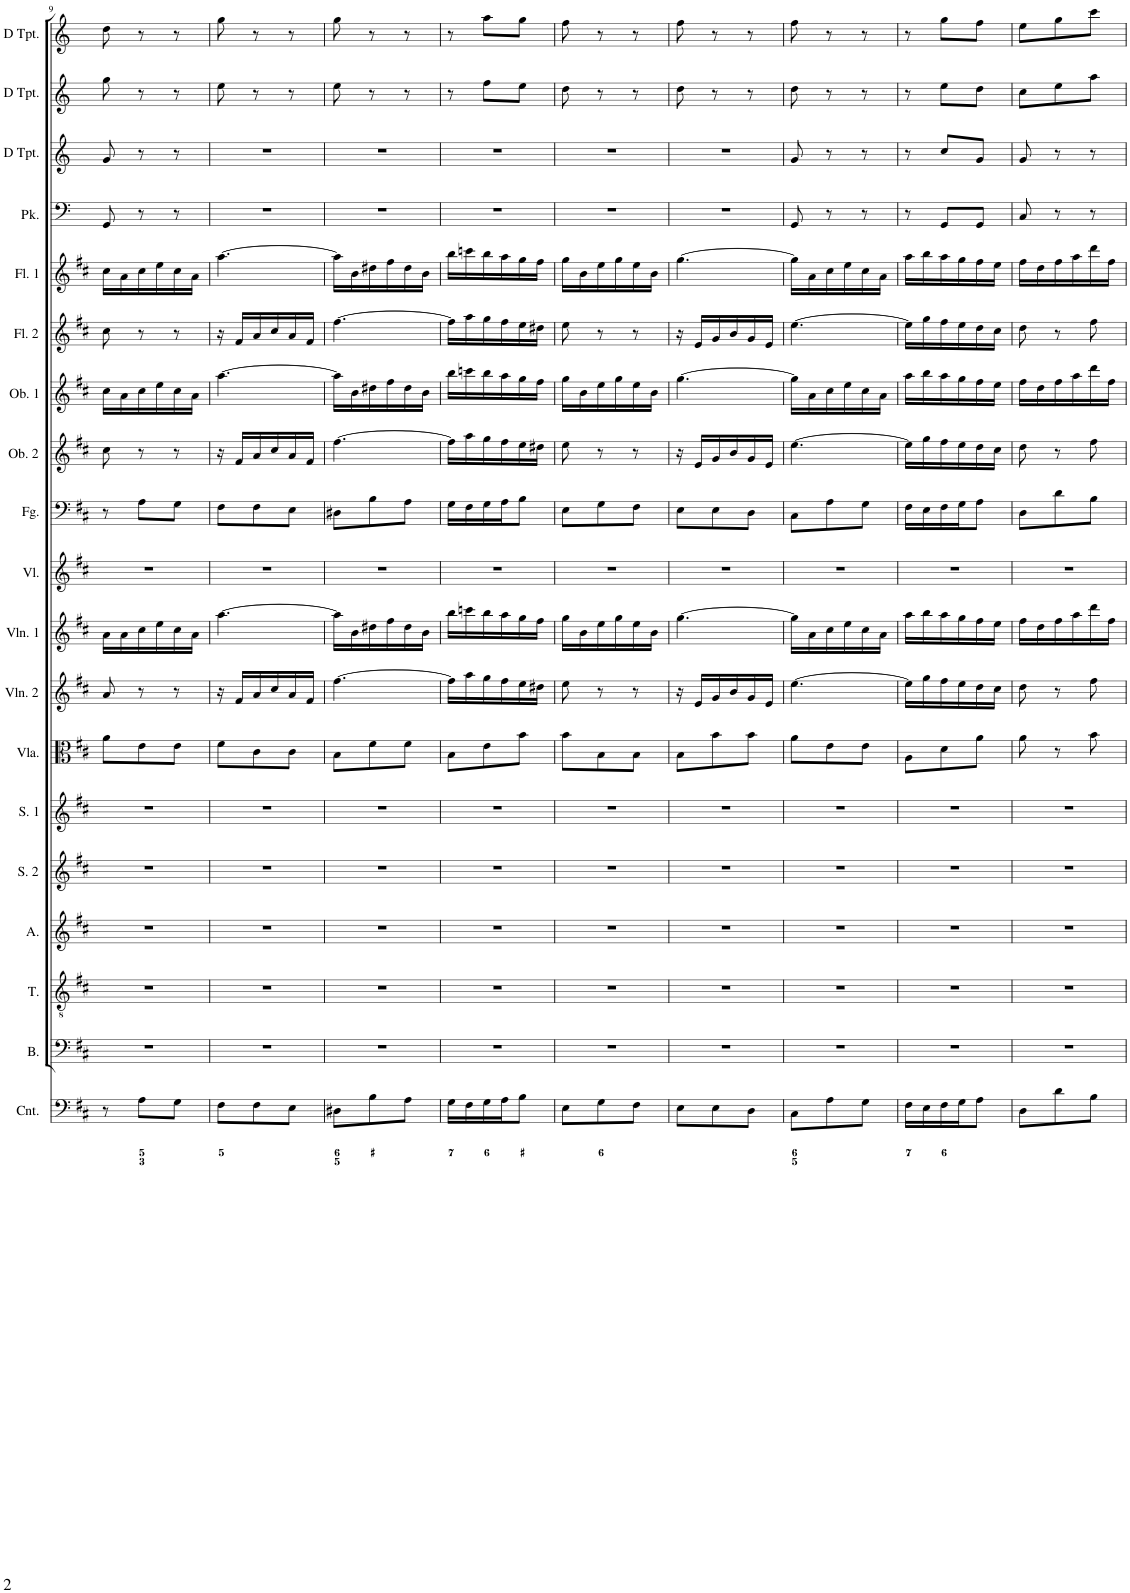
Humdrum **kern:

**kern	**kern	**kern	**kern	**kern	**kern	**kern	**kern	**kern	**kern	**kern	**kern	**kern	**kern	**kern	**kern	**kern	**kern	**kern
*part19	*part18	*part17	*part16	*part15	*part14	*part13	*part12	*part11	*part10	*part9	*part8	*part7	*part6	*part5	*part4	*part3	*part2	*part1
*staff19	*staff18	*staff17	*staff16	*staff15	*staff14	*staff13	*staff12	*staff11	*staff10	*staff9	*staff8	*staff7	*staff6	*staff5	*staff4	*staff3	*staff2	*staff1
*I"Continuo	*I"Basso	*I"Tenore	*I"Alto	*I"Soprano 2	*I"Soprano 1	*I"Viola	*I"Violino 2	*I"Violino 1	*I"Violino solo	*I"Fagotti	*I"Oboe d'amore 2	*I"Oboe d'amore 1	*I"Flauto traverso 2	*I"Flauto traverso 1	*I"Pauke	*I"D Trompete	*I"D Trompete	*I"D Trompete
*I'Cnt.	*I'B.	*I'T.	*I'A.	*I'S. 2	*I'S. 1	*I'Vla.	*I'Vln. 2	*I'Vln. 1	*I'Vl.	*I'Fg.	*I'Ob. 2	*I'Ob. 1	*I'Fl. 2	*I'Fl. 1	*I'Pk.	*I'D Tpt.	*I'D Tpt.	*I'D Tpt.
!!LO:PB:g=z
*clefF4	*clefF4	*clefGv2	*clefG2	*clefG2	*clefG2	*clefC3	*clefG2	*clefG2	*clefG2	*clefF4	*clefG2	*clefG2	*clefG2	*clefG2	*clefF4	*clefG2	*clefG2	*clefG2
*	*	*	*	*	*	*	*	*	*	*	*	*	*	*	*Trd-1c-2	*Trd-1c-2	*Trd-1c-2	*Trd-1c-2
*k[f#c#]	*k[f#c#]	*k[f#c#]	*k[f#c#]	*k[f#c#]	*k[f#c#]	*k[f#c#]	*k[f#c#]	*k[f#c#]	*k[f#c#]	*k[f#c#]	*k[f#c#]	*k[f#c#]	*k[f#c#]	*k[f#c#]	*k[]	*k[]	*k[]	*k[]
*M3/8	*M3/8	*M3/8	*M3/8	*M3/8	*M3/8	*M3/8	*M3/8	*M3/8	*M3/8	*M3/8	*M3/8	*M3/8	*M3/8	*M3/8	*M3/8	*M3/8	*M3/8	*M3/8
=9	=9	=9	=9	=9	=9	=9	=9	=9	=9	=9	=9	=9	=9	=9	=9	=9	=9	=9
8r	4.r	4.r	4.r	4.r	4.r	8a\L	8a/	16a\LL	4.r	8r	8cc#\	16cc#\LL	8cc#\	16cc#\LL	8GG/	8g/	8gg\	8dd\
.	.	.	.	.	.	.	.	16a\	.	.	.	16a\	.	16a\	.	.	.	.
8A\L	.	.	.	.	.	8e\	8r	16cc#\	.	8A\L	8r	16cc#\	8r	16cc#\	8r	8r	8r	8r
.	.	.	.	.	.	.	.	16ee\	.	.	.	16ee\	.	16ee\	.	.	.	.
8G\J	.	.	.	.	.	8e\J	8r	16cc#\	.	8G\J	8r	16cc#\	8r	16cc#\	8r	8r	8r	8r
.	.	.	.	.	.	.	.	16a\JJ	.	.	.	16a\JJ	.	16a\JJ	.	.	.	.
=10	=10	=10	=10	=10	=10	=10	=10	=10	=10	=10	=10	=10	=10	=10	=10	=10	=10	=10
8F#\L	4.r	4.r	4.r	4.r	4.r	8f#\L	16r	[4.aa\	4.r	8F#\L	16r	[4.aa\	16r	[4.aa\	4.r	4.r	8ee\	8gg\
.	.	.	.	.	.	.	16f#/LL	.	.	.	16f#/LL	.	16f#/LL	.	.	.	.	.
8F#\	.	.	.	.	.	8c#\	16a/	.	.	8F#\	16a/	.	16a/	.	.	.	8r	8r
.	.	.	.	.	.	.	16cc#/	.	.	.	16cc#/	.	16cc#/	.	.	.	.	.
8E\J	.	.	.	.	.	8c#\J	16a/	.	.	8E\J	16a/	.	16a/	.	.	.	8r	8r
.	.	.	.	.	.	.	16f#/JJ	.	.	.	16f#/JJ	.	16f#/JJ	.	.	.	.	.
=11	=11	=11	=11	=11	=11	=11	=11	=11	=11	=11	=11	=11	=11	=11	=11	=11	=11	=11
8D#X\L	4.r	4.r	4.r	4.r	4.r	8B\L	[4.ff#\	16aa\LL]	4.r	8D#X\L	[4.ff#\	16aa\LL]	[4.ff#\	16aa\LL]	4.r	4.r	8ee\	8gg\
.	.	.	.	.	.	.	.	16b\	.	.	.	16b\	.	16b\	.	.	.	.
8B\	.	.	.	.	.	8f#\	.	16dd#X\	.	8B\	.	16dd#X\	.	16dd#X\	.	.	8r	8r
.	.	.	.	.	.	.	.	16ff#\	.	.	.	16ff#\	.	16ff#\	.	.	.	.
8A\J	.	.	.	.	.	8f#\J	.	16dd#\	.	8A\J	.	16dd#\	.	16dd#\	.	.	8r	8r
.	.	.	.	.	.	.	.	16b\JJ	.	.	.	16b\JJ	.	16b\JJ	.	.	.	.
=12	=12	=12	=12	=12	=12	=12	=12	=12	=12	=12	=12	=12	=12	=12	=12	=12	=12	=12
16G\LL	4.r	4.r	4.r	4.r	4.r	8B\L	16ff#\LL]	16bb\LL	4.r	16G\LL	16ff#\LL]	16bb\LL	16ff#\LL]	16bb\LL	4.r	4.r	8r	8r
16F#\	.	.	.	.	.	.	16aa\	16cccn\	.	16F#\	16aa\	16cccn\	16aa\	16cccn\	.	.	.	.
16G\	.	.	.	.	.	8e\	16gg\	16bb\	.	16G\	16gg\	16bb\	16gg\	16bb\	.	.	8ff\L	8aa\L
16A\J	.	.	.	.	.	.	16ff#\	16aa\	.	16A\J	16ff#\	16aa\	16ff#\	16aa\	.	.	.	.
8B\J	.	.	.	.	.	8b\J	16ee\	16gg\	.	8B\J	16ee\	16gg\	16ee\	16gg\	.	.	8ee\J	8gg\J
.	.	.	.	.	.	.	16dd#X\JJ	16ff#\JJ	.	.	16dd#X\JJ	16ff#\JJ	16dd#X\JJ	16ff#\JJ	.	.	.	.
=13	=13	=13	=13	=13	=13	=13	=13	=13	=13	=13	=13	=13	=13	=13	=13	=13	=13	=13
8E\L	4.r	4.r	4.r	4.r	4.r	8b\L	8ee\	16gg\LL	4.r	8E\L	8ee\	16gg\LL	8ee\	16gg\LL	4.r	4.r	8dd\	8ff\
.	.	.	.	.	.	.	.	16b\	.	.	.	16b\	.	16b\	.	.	.	.
8G\	.	.	.	.	.	8B\	8r	16ee\	.	8G\	8r	16ee\	8r	16ee\	.	.	8r	8r
.	.	.	.	.	.	.	.	16gg\	.	.	.	16gg\	.	16gg\	.	.	.	.
8F#\J	.	.	.	.	.	8B\J	8r	16ee\	.	8F#\J	8r	16ee\	8r	16ee\	.	.	8r	8r
.	.	.	.	.	.	.	.	16b\JJ	.	.	.	16b\JJ	.	16b\JJ	.	.	.	.
=14	=14	=14	=14	=14	=14	=14	=14	=14	=14	=14	=14	=14	=14	=14	=14	=14	=14	=14
8E\L	4.r	4.r	4.r	4.r	4.r	8B\L	16r	[4.gg\	4.r	8E\L	16r	[4.gg\	16r	[4.gg\	4.r	4.r	8dd\	8ff\
.	.	.	.	.	.	.	16e/LL	.	.	.	16e/LL	.	16e/LL	.	.	.	.	.
8E\	.	.	.	.	.	8b\	16g/	.	.	8E\	16g/	.	16g/	.	.	.	8r	8r
.	.	.	.	.	.	.	16b/	.	.	.	16b/	.	16b/	.	.	.	.	.
8D\J	.	.	.	.	.	8b\J	16g/	.	.	8D\J	16g/	.	16g/	.	.	.	8r	8r
.	.	.	.	.	.	.	16e/JJ	.	.	.	16e/JJ	.	16e/JJ	.	.	.	.	.
=15	=15	=15	=15	=15	=15	=15	=15	=15	=15	=15	=15	=15	=15	=15	=15	=15	=15	=15
8C#\L	4.r	4.r	4.r	4.r	4.r	8a\L	[4.ee\	16gg\LL]	4.r	8C#\L	[4.ee\	16gg\LL]	[4.ee\	16gg\LL]	8GG/	8g/	8dd\	8ff\
.	.	.	.	.	.	.	.	16a\	.	.	.	16a\	.	16a\	.	.	.	.
8A\	.	.	.	.	.	8e\	.	16cc#\	.	8A\	.	16cc#\	.	16cc#\	8r	8r	8r	8r
.	.	.	.	.	.	.	.	16ee\	.	.	.	16ee\	.	16ee\	.	.	.	.
8G\J	.	.	.	.	.	8e\J	.	16cc#\	.	8G\J	.	16cc#\	.	16cc#\	8r	8r	8r	8r
.	.	.	.	.	.	.	.	16a\JJ	.	.	.	16a\JJ	.	16a\JJ	.	.	.	.
=16	=16	=16	=16	=16	=16	=16	=16	=16	=16	=16	=16	=16	=16	=16	=16	=16	=16	=16
16F#\LL	4.r	4.r	4.r	4.r	4.r	8A\L	16ee\LL]	16aa\LL	4.r	16F#\LL	16ee\LL]	16aa\LL	16ee\LL]	16aa\LL	8r	8r	8r	8r
16E\	.	.	.	.	.	.	16gg\	16bb\	.	16E\	16gg\	16bb\	16gg\	16bb\	.	.	.	.
16F#\	.	.	.	.	.	8d\	16ff#\	16aa\	.	16F#\	16ff#\	16aa\	16ff#\	16aa\	8GG/L	8cc/L	8ee\L	8gg\L
16G\J	.	.	.	.	.	.	16ee\	16gg\	.	16G\J	16ee\	16gg\	16ee\	16gg\	.	.	.	.
8A\J	.	.	.	.	.	8a\J	16dd\	16ff#\	.	8A\J	16dd\	16ff#\	16dd\	16ff#\	8GG/J	8g/J	8dd\J	8ff\J
.	.	.	.	.	.	.	16cc#\JJ	16ee\JJ	.	.	16cc#\JJ	16ee\JJ	16cc#\JJ	16ee\JJ	.	.	.	.
=17	=17	=17	=17	=17	=17	=17	=17	=17	=17	=17	=17	=17	=17	=17	=17	=17	=17	=17
8D\L	4.r	4.r	4.r	4.r	4.r	8a\	8dd\	16ff#\LL	4.r	8D\L	8dd\	16ff#\LL	8dd\	16ff#\LL	8C/	8g/	8cc\L	8ee\L
.	.	.	.	.	.	.	.	16dd\	.	.	.	16dd\	.	16dd\	.	.	.	.
8d\	.	.	.	.	.	8r	8r	16ff#\	.	8d\	8r	16ff#\	8r	16ff#\	8r	8r	8ee\	8gg\
.	.	.	.	.	.	.	.	16aa\	.	.	.	16aa\	.	16aa\	.	.	.	.
8B\J	.	.	.	.	.	8b\	8ff#\	16ddd\	.	8B\J	8ff#\	16ddd\	8ff#\	16ddd\	8r	8r	8aa\J	8ccc\J
.	.	.	.	.	.	.	.	16ff#\JJ	.	.	.	16ff#\JJ	.	16ff#\JJ	.	.	.	.
=	=	=	=	=	=	=	=	=	=	=	=	=	=	=	=	=	=	=
*-	*-	*-	*-	*-	*-	*-	*-	*-	*-	*-	*-	*-	*-	*-	*-	*-	*-	*-
